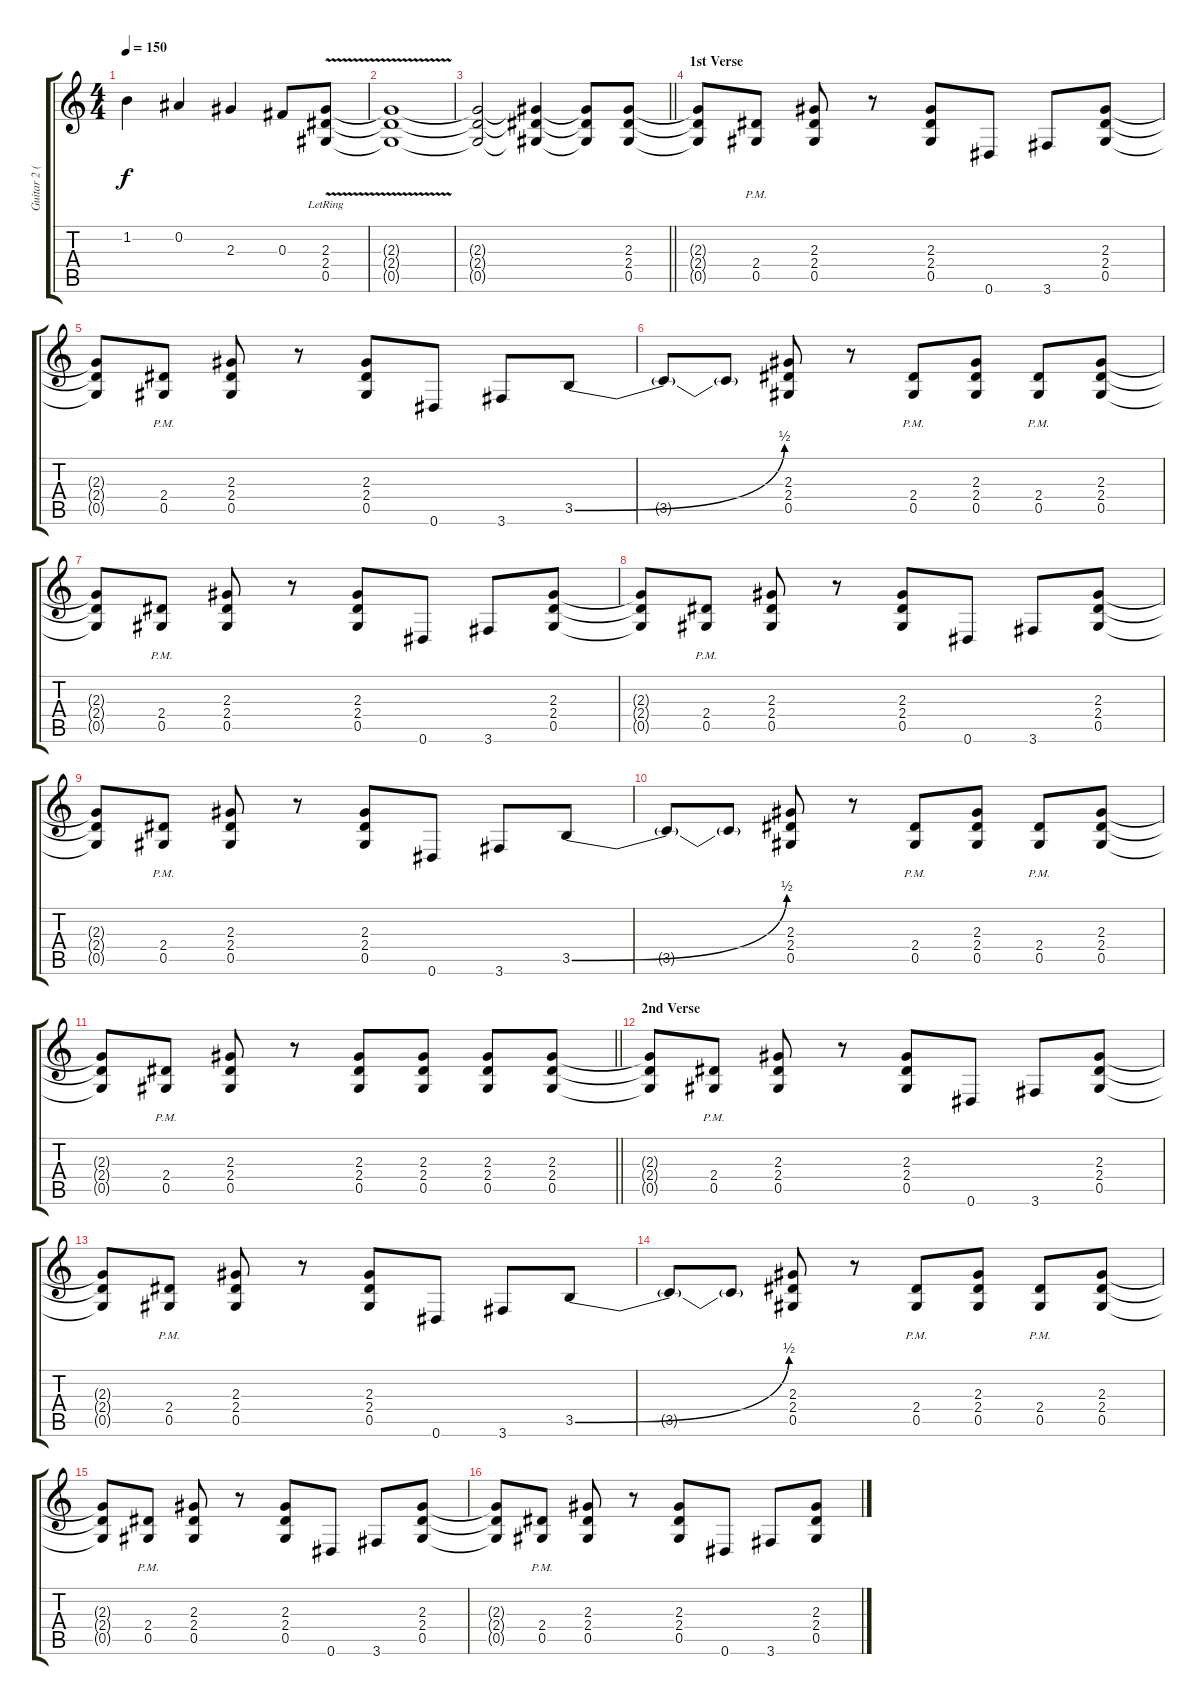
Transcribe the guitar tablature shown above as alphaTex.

\track ("Guitar 2 (Izzy)" "Guitar 2 (") {instrument overdrivenguitar}
\staff {score tabs}
\tuning (Eb4 Bb3 Gb3 Db3 Ab2 Eb2) {hide}
\ts (4 4)
\tempo 150
\clef g2
\ks c
1.2.4{dy f} 0.2.4 2.3.4 0.3.8 (2.3{v lr} 2.4{v lr} 0.5{v lr}).8 |
(2.3{t} 2.4{t} 0.5{t}).1 |
\barLineRight lightlight
(2.3{t} 2.4{t} 0.5{t}).2 (2.3{t} 2.4{t} 0.5{t}).4 (2.3{t} 2.4{t} 0.5{t}).8 (2.3 2.4 0.5).8{volume 12} |
\section ("" "1st Verse")
(2.3{t} 2.4{t} 0.5{t}).8 (2.4{pm} 0.5{pm}).8 (2.3 2.4 0.5).8 r.8 (2.3 2.4 0.5).8 0.6.8 3.6.8 (2.3 2.4 0.5).8 |
(2.3{t} 2.4{t} 0.5{t}).8 (2.4{pm} 0.5{pm}).8 (2.3 2.4 0.5).8 r.8 (2.3 2.4 0.5).8 0.6.8 3.6.8 3.5{be (bend 0 0 60 2)}.8 |
3.5{t}.8 3.5{t}.8 (2.3 2.4 0.5).8 r.8 (2.4{pm} 0.5{pm}).8 (2.3 2.4 0.5).8 (2.4{pm} 0.5{pm}).8 (2.3 2.4 0.5).8 |
(2.3{t} 2.4{t} 0.5{t}).8 (2.4{pm} 0.5{pm}).8 (2.3 2.4 0.5).8 r.8 (2.3 2.4 0.5).8 0.6.8 3.6.8 (2.3 2.4 0.5).8 |
(2.3{t} 2.4{t} 0.5{t}).8 (2.4{pm} 0.5{pm}).8 (2.3 2.4 0.5).8 r.8 (2.3 2.4 0.5).8 0.6.8 3.6.8 (2.3 2.4 0.5).8 |
(2.3{t} 2.4{t} 0.5{t}).8 (2.4{pm} 0.5{pm}).8 (2.3 2.4 0.5).8 r.8 (2.3 2.4 0.5).8 0.6.8 3.6.8 3.5{be (bend 0 0 60 2)}.8 |
3.5{t}.8 3.5{t}.8 (2.3 2.4 0.5).8 r.8 (2.4{pm} 0.5{pm}).8 (2.3 2.4 0.5).8 (2.4{pm} 0.5{pm}).8 (2.3 2.4 0.5).8 |
\barLineRight lightlight
(2.3{t} 2.4{t} 0.5{t}).8 (2.4{pm} 0.5{pm}).8 (2.3 2.4 0.5).8 r.8 (2.3 2.4 0.5).8 (2.3 2.4 0.5).8 (2.3 2.4 0.5).8 (2.3 2.4 0.5).8 |
\section ("" "2nd Verse")
(2.3{t} 2.4{t} 0.5{t}).8 (2.4{pm} 0.5{pm}).8 (2.3 2.4 0.5).8 r.8 (2.3 2.4 0.5).8 0.6.8 3.6.8 (2.3 2.4 0.5).8 |
(2.3{t} 2.4{t} 0.5{t}).8 (2.4{pm} 0.5{pm}).8 (2.3 2.4 0.5).8 r.8 (2.3 2.4 0.5).8 0.6.8 3.6.8 3.5{be (bend 0 0 60 2)}.8 |
3.5{t}.8 3.5{t}.8 (2.3 2.4 0.5).8 r.8 (2.4{pm} 0.5{pm}).8 (2.3 2.4 0.5).8 (2.4{pm} 0.5{pm}).8 (2.3 2.4 0.5).8 |
(2.3{t} 2.4{t} 0.5{t}).8 (2.4{pm} 0.5{pm}).8 (2.3 2.4 0.5).8 r.8 (2.3 2.4 0.5).8 0.6.8 3.6.8 (2.3 2.4 0.5).8 |
(2.3{t} 2.4{t} 0.5{t}).8 (2.4{pm} 0.5{pm}).8 (2.3 2.4 0.5).8 r.8 (2.3 2.4 0.5).8 0.6.8 3.6.8 (2.3 2.4 0.5).8
